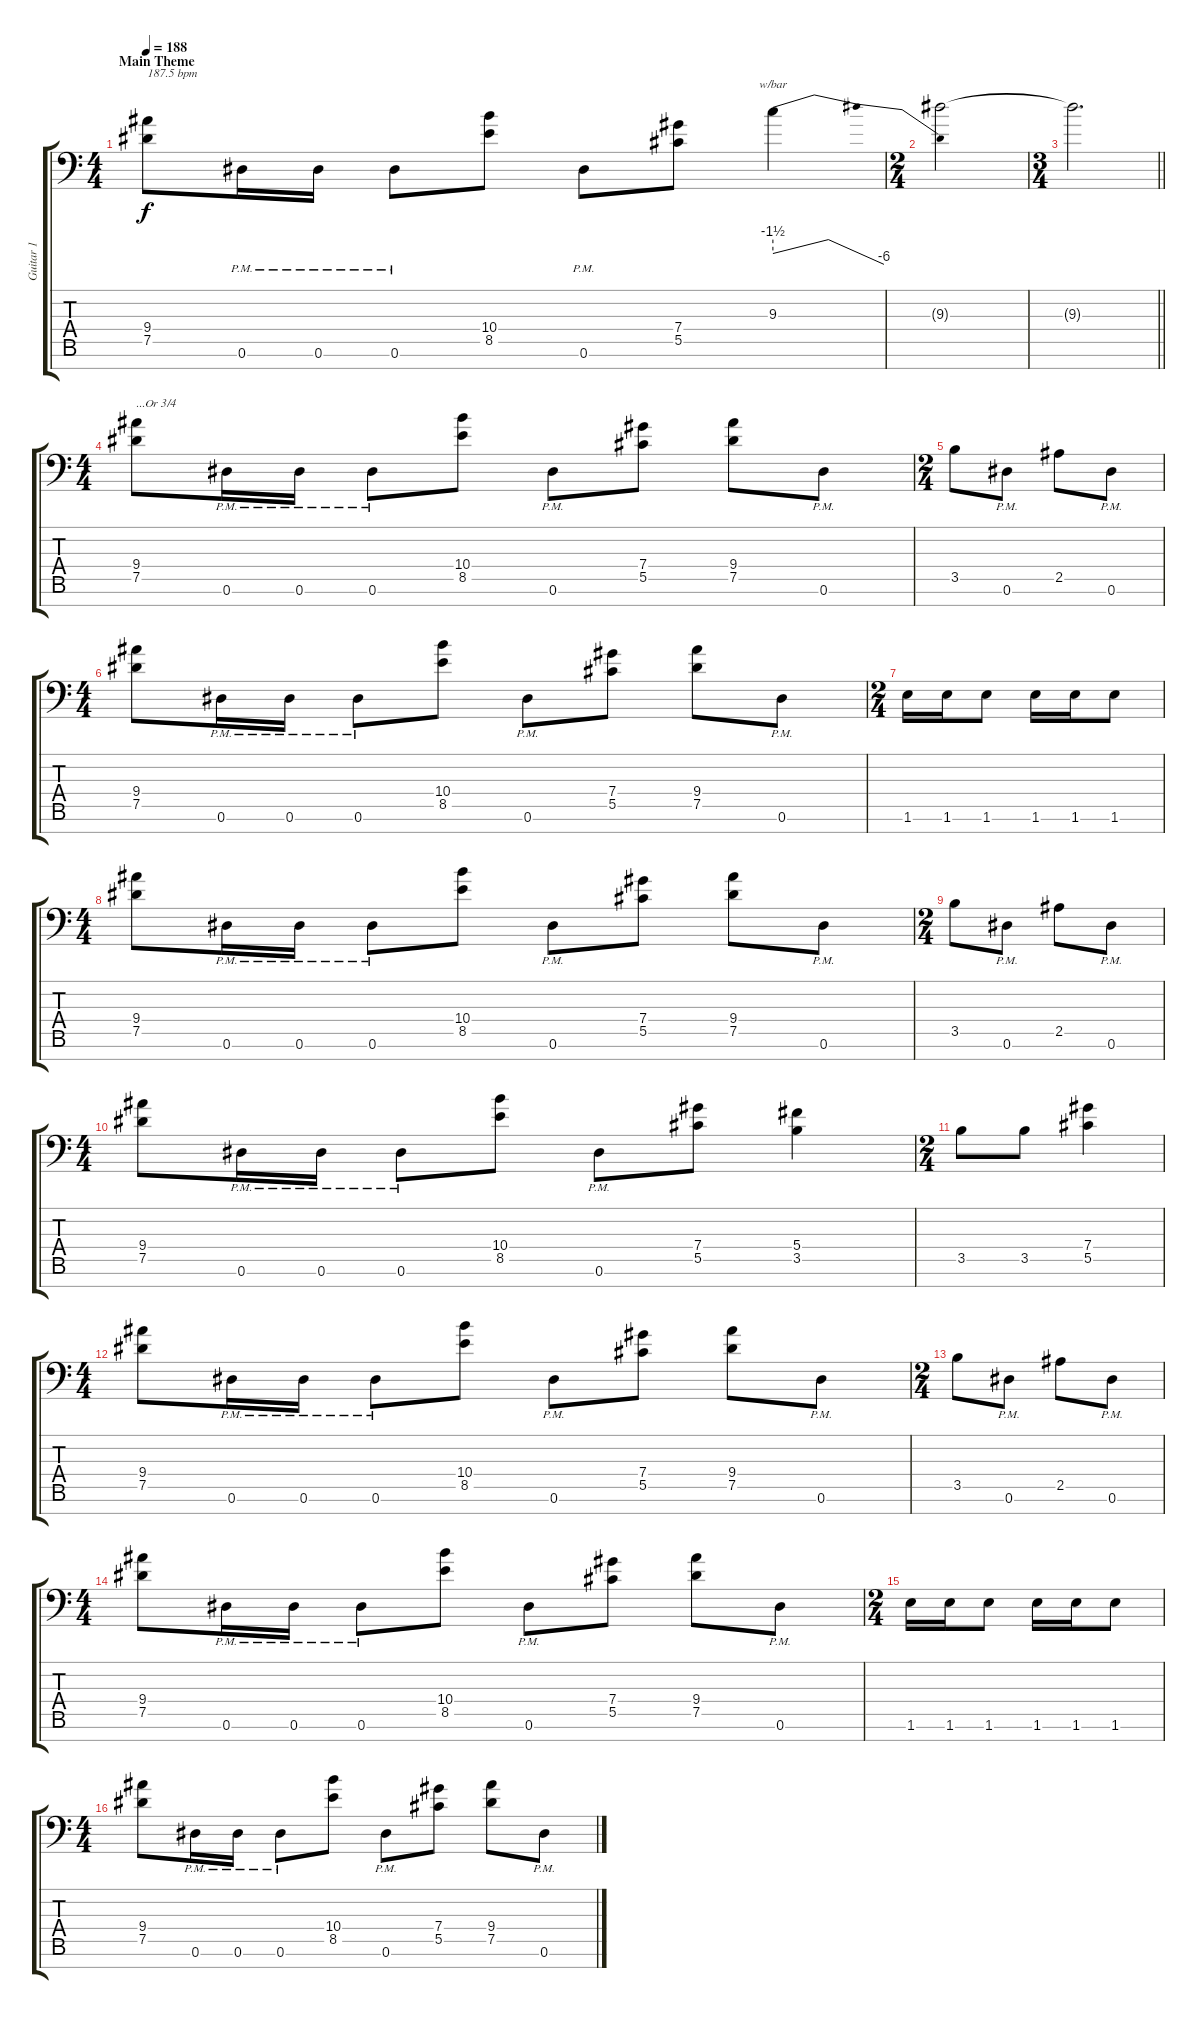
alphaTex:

\track ("Guitar 1" "Guitar 1") {instrument distortionguitar}
\staff {score tabs}
\tuning (Eb4 Bb3 Gb3 Db3 Ab2 Eb2 Bb1) {hide}
\ts (4 4)
\section ("" "Main Theme")
\tempo 188
\clef f4
\ks c
(9.4 7.5).8{txt "187.5 bpm " dy f} 0.6{pm}.16 0.6{pm}.16 0.6{pm}.8 (10.4 8.5).8 0.6{pm}.8 (7.4 5.5).8 9.3.4{tbe (dip default 0 -6 5 0 8 0 60 -24) instrument guitarharmonics} |
\ts (2 4)
9.3{t}.2 |
\ts (3 4)
\barLineRight lightlight
9.3{t}.2{d} |
\ts (4 4)
(9.4 7.5).8{txt "...Or 3/4" instrument distortionguitar} 0.6{pm}.16 0.6{pm}.16 0.6{pm}.8 (10.4 8.5).8 0.6{pm}.8 (7.4 5.5).8 (9.4 7.5).8 0.6{pm}.8 |
\ts (2 4)
3.5.8 0.6{pm}.8 2.5.8 0.6{pm}.8 |
\ts (4 4)
(9.4 7.5).8 0.6{pm}.16 0.6{pm}.16 0.6{pm}.8 (10.4 8.5).8 0.6{pm}.8 (7.4 5.5).8 (9.4 7.5).8 0.6{pm}.8 |
\ts (2 4)
1.6.16 1.6.16 1.6.8 1.6.16 1.6.16 1.6.8 |
\ts (4 4)
(9.4 7.5).8 0.6{pm}.16 0.6{pm}.16 0.6{pm}.8 (10.4 8.5).8 0.6{pm}.8 (7.4 5.5).8 (9.4 7.5).8 0.6{pm}.8 |
\ts (2 4)
3.5.8 0.6{pm}.8 2.5.8 0.6{pm}.8 |
\ts (4 4)
(9.4 7.5).8 0.6{pm}.16 0.6{pm}.16 0.6{pm}.8 (10.4 8.5).8 0.6{pm}.8 (7.4 5.5).8 (5.4 3.5).4 |
\ts (2 4)
3.5.8 3.5.8 (7.4 5.5).4 |
\ts (4 4)
(9.4 7.5).8 0.6{pm}.16 0.6{pm}.16 0.6{pm}.8 (10.4 8.5).8 0.6{pm}.8 (7.4 5.5).8 (9.4 7.5).8 0.6{pm}.8 |
\ts (2 4)
3.5.8 0.6{pm}.8 2.5.8 0.6{pm}.8 |
\ts (4 4)
(9.4 7.5).8 0.6{pm}.16 0.6{pm}.16 0.6{pm}.8 (10.4 8.5).8 0.6{pm}.8 (7.4 5.5).8 (9.4 7.5).8 0.6{pm}.8 |
\ts (2 4)
1.6.16 1.6.16 1.6.8 1.6.16 1.6.16 1.6.8 |
\ts (4 4)
(9.4 7.5).8 0.6{pm}.16 0.6{pm}.16 0.6{pm}.8 (10.4 8.5).8 0.6{pm}.8 (7.4 5.5).8 (9.4 7.5).8 0.6{pm}.8
